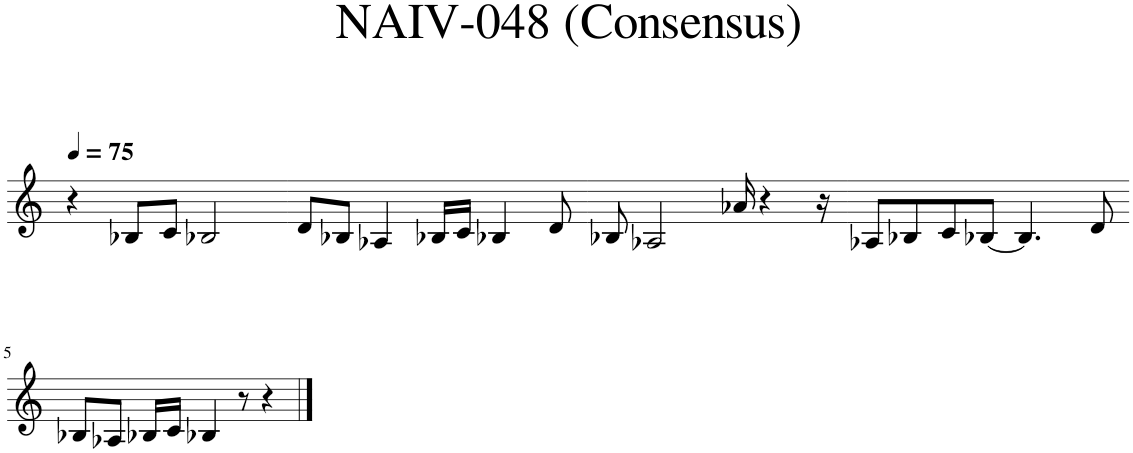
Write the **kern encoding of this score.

**kern
*part1
*staff1
*I"Piano
*I'Pno.
*clefG2
*k[]
=1
4r
8B-X/L
8c/J
2B-X/
=2
8d/L
8B-X/J
4A-X/
16B-X/LL
16c/JJ
4B-X/
8d/
=3
8B-X/
2A-X/
16a-X/
4r
16r
=4
8A-X/L
8B-X/
8c/
[8B-X/J
4.B-/]
8d/
!!LO:LB:g=z
=5
8B-X/L
8A-X/J
16B-X/LL
16c/JJ
4B-X/
8r
4r
==
*-
